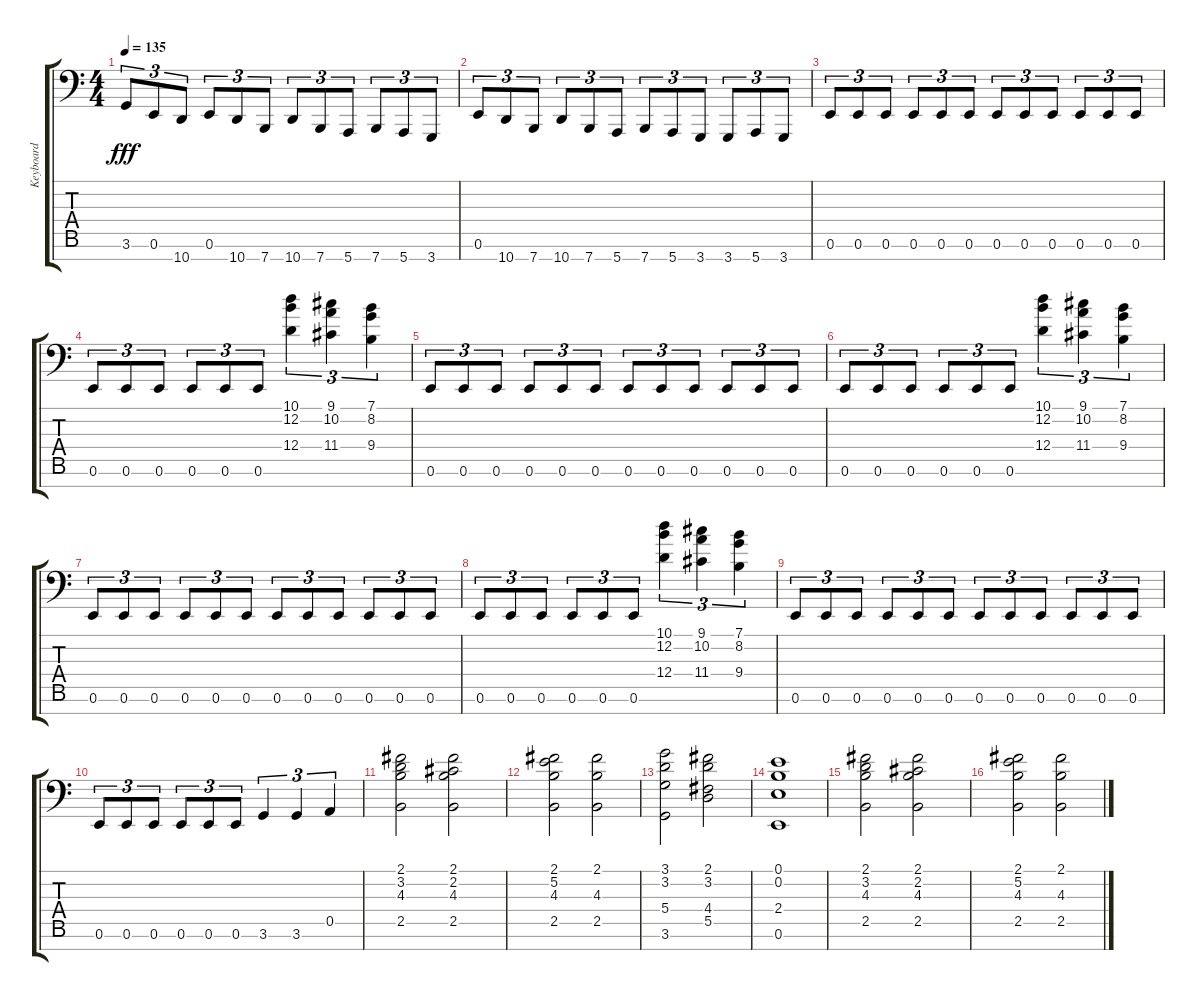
\track ("Keyboard" "Keyboard") {instrument pad3polysynth}
\staff {score tabs}
\tuning (E4 B3 G3 D3 A2 E2 E1) {hide}
\ts (4 4)
\tempo 135
\clef f4
\ks c
3.6.8{tu (3 2) dy fff instrument pad3polysynth} 0.6.8{tu (3 2)} 10.7.8{tu (3 2)} 0.6.8{tu (3 2)} 10.7.8{tu (3 2)} 7.7.8{tu (3 2)} 10.7.8{tu (3 2)} 7.7.8{tu (3 2)} 5.7.8{tu (3 2)} 7.7.8{tu (3 2)} 5.7.8{tu (3 2)} 3.7.8{tu (3 2)} |
0.6.8{tu (3 2)} 10.7.8{tu (3 2)} 7.7.8{tu (3 2)} 10.7.8{tu (3 2)} 7.7.8{tu (3 2)} 5.7.8{tu (3 2)} 7.7.8{tu (3 2)} 5.7.8{tu (3 2)} 3.7.8{tu (3 2)} 3.7.8{tu (3 2)} 5.7.8{tu (3 2)} 3.7.8{tu (3 2)} |
0.6.8{tu (3 2)} 0.6.8{tu (3 2)} 0.6.8{tu (3 2)} 0.6.8{tu (3 2)} 0.6.8{tu (3 2)} 0.6.8{tu (3 2)} 0.6.8{tu (3 2)} 0.6.8{tu (3 2)} 0.6.8{tu (3 2)} 0.6.8{tu (3 2)} 0.6.8{tu (3 2)} 0.6.8{tu (3 2)} |
0.6.8{tu (3 2)} 0.6.8{tu (3 2)} 0.6.8{tu (3 2)} 0.6.8{tu (3 2)} 0.6.8{tu (3 2)} 0.6.8{tu (3 2)} (10.1 12.2 12.4).4{tu (3 2)} (9.1 10.2 11.4).4{tu (3 2)} (7.1 8.2 9.4).4{tu (3 2)} |
0.6.8{tu (3 2)} 0.6.8{tu (3 2)} 0.6.8{tu (3 2)} 0.6.8{tu (3 2)} 0.6.8{tu (3 2)} 0.6.8{tu (3 2)} 0.6.8{tu (3 2)} 0.6.8{tu (3 2)} 0.6.8{tu (3 2)} 0.6.8{tu (3 2)} 0.6.8{tu (3 2)} 0.6.8{tu (3 2)} |
0.6.8{tu (3 2)} 0.6.8{tu (3 2)} 0.6.8{tu (3 2)} 0.6.8{tu (3 2)} 0.6.8{tu (3 2)} 0.6.8{tu (3 2)} (10.1 12.2 12.4).4{tu (3 2)} (9.1 10.2 11.4).4{tu (3 2)} (7.1 8.2 9.4).4{tu (3 2)} |
0.6.8{tu (3 2)} 0.6.8{tu (3 2)} 0.6.8{tu (3 2)} 0.6.8{tu (3 2)} 0.6.8{tu (3 2)} 0.6.8{tu (3 2)} 0.6.8{tu (3 2)} 0.6.8{tu (3 2)} 0.6.8{tu (3 2)} 0.6.8{tu (3 2)} 0.6.8{tu (3 2)} 0.6.8{tu (3 2)} |
0.6.8{tu (3 2)} 0.6.8{tu (3 2)} 0.6.8{tu (3 2)} 0.6.8{tu (3 2)} 0.6.8{tu (3 2)} 0.6.8{tu (3 2)} (10.1 12.2 12.4).4{tu (3 2)} (9.1 10.2 11.4).4{tu (3 2)} (7.1 8.2 9.4).4{tu (3 2)} |
0.6.8{tu (3 2)} 0.6.8{tu (3 2)} 0.6.8{tu (3 2)} 0.6.8{tu (3 2)} 0.6.8{tu (3 2)} 0.6.8{tu (3 2)} 0.6.8{tu (3 2)} 0.6.8{tu (3 2)} 0.6.8{tu (3 2)} 0.6.8{tu (3 2)} 0.6.8{tu (3 2)} 0.6.8{tu (3 2)} |
0.6.8{tu (3 2)} 0.6.8{tu (3 2)} 0.6.8{tu (3 2)} 0.6.8{tu (3 2)} 0.6.8{tu (3 2)} 0.6.8{tu (3 2)} 3.6.4{tu (3 2)} 3.6.4{tu (3 2)} 0.5.4{tu (3 2)} |
(2.1 3.2 4.3 2.5).2 (2.1 2.2 4.3 2.5).2 |
(2.1 5.2 4.3 2.5).2 (2.1 4.3 2.5).2 |
(3.1 3.2 5.4 3.6).2 (2.1 3.2 4.4 5.5).2 |
(0.1 0.2 2.4 0.6).1 |
(2.1 3.2 4.3 2.5).2 (2.1 2.2 4.3 2.5).2 |
(2.1 5.2 4.3 2.5).2 (2.1 4.3 2.5).2
